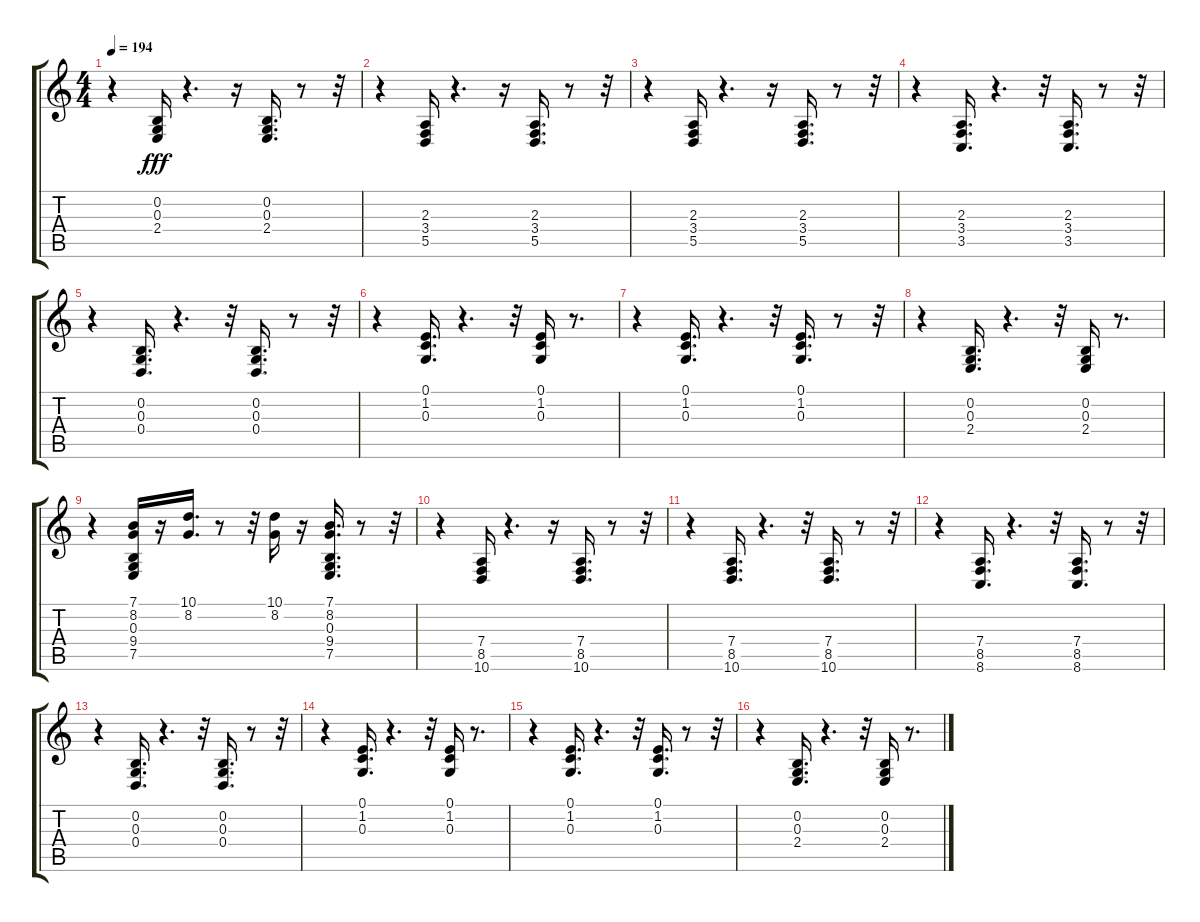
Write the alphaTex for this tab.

\track "" {instrument brightacousticpiano}
\staff {score tabs}
\tuning (E4 B3 G3 D3 A2 E2) {hide}
\ts (4 4)
\tempo 194
\clef g2
\ks c
r.4{dy fff} (0.2 0.3 2.4).16 r.4{d} r.16 (0.2 0.3 2.4).16{d} r.8 r.32 |
r.4 (2.3 3.4 5.5).16 r.4{d} r.16 (2.3 3.4 5.5).16{d} r.8 r.32 |
r.4 (2.3 3.4 5.5).16 r.4{d} r.16 (2.3 3.4 5.5).16{d} r.8 r.32 |
r.4 (2.3 3.4 3.5).16{d} r.4{d} r.32 (2.3 3.4 3.5).16{d} r.8 r.32 |
r.4 (0.2 0.3 0.4).16{d} r.4{d} r.32 (0.2 0.3 0.4).16{d} r.8 r.32 |
r.4 (0.1 1.2 0.3).16{d} r.4{d} r.32 (0.1 1.2 0.3).16 r.8{d} |
r.4 (0.1 1.2 0.3).16{d} r.4{d} r.32 (0.1 1.2 0.3).16{d} r.8 r.32 |
r.4 (0.2 0.3 2.4).16{d} r.4{d} r.32 (0.2 0.3 2.4).16 r.8{d} |
r.4 (7.1 8.2 0.3 9.4 7.5).16 r.16 (10.1 8.2).16{d} r.8 r.32 (10.1 8.2).16 r.16 (7.1 8.2 0.3 9.4 7.5).16{d} r.8 r.32 |
r.4 (7.4 8.5 10.6).16 r.4{d} r.16 (7.4 8.5 10.6).16{d} r.8 r.32 |
r.4 (7.4 8.5 10.6).16{d} r.4{d} r.32 (7.4 8.5 10.6).16{d} r.8 r.32 |
r.4 (7.4 8.5 8.6).16{d} r.4{d} r.32 (7.4 8.5 8.6).16{d} r.8 r.32 |
r.4 (0.2 0.3 0.4).16{d} r.4{d} r.32 (0.2 0.3 0.4).16{d} r.8 r.32 |
r.4 (0.1 1.2 0.3).16{d} r.4{d} r.32 (0.1 1.2 0.3).16 r.8{d} |
r.4 (0.1 1.2 0.3).16{d} r.4{d} r.32 (0.1 1.2 0.3).16{d} r.8 r.32 |
r.4 (0.2 0.3 2.4).16{d} r.4{d} r.32 (0.2 0.3 2.4).16 r.8{d}
